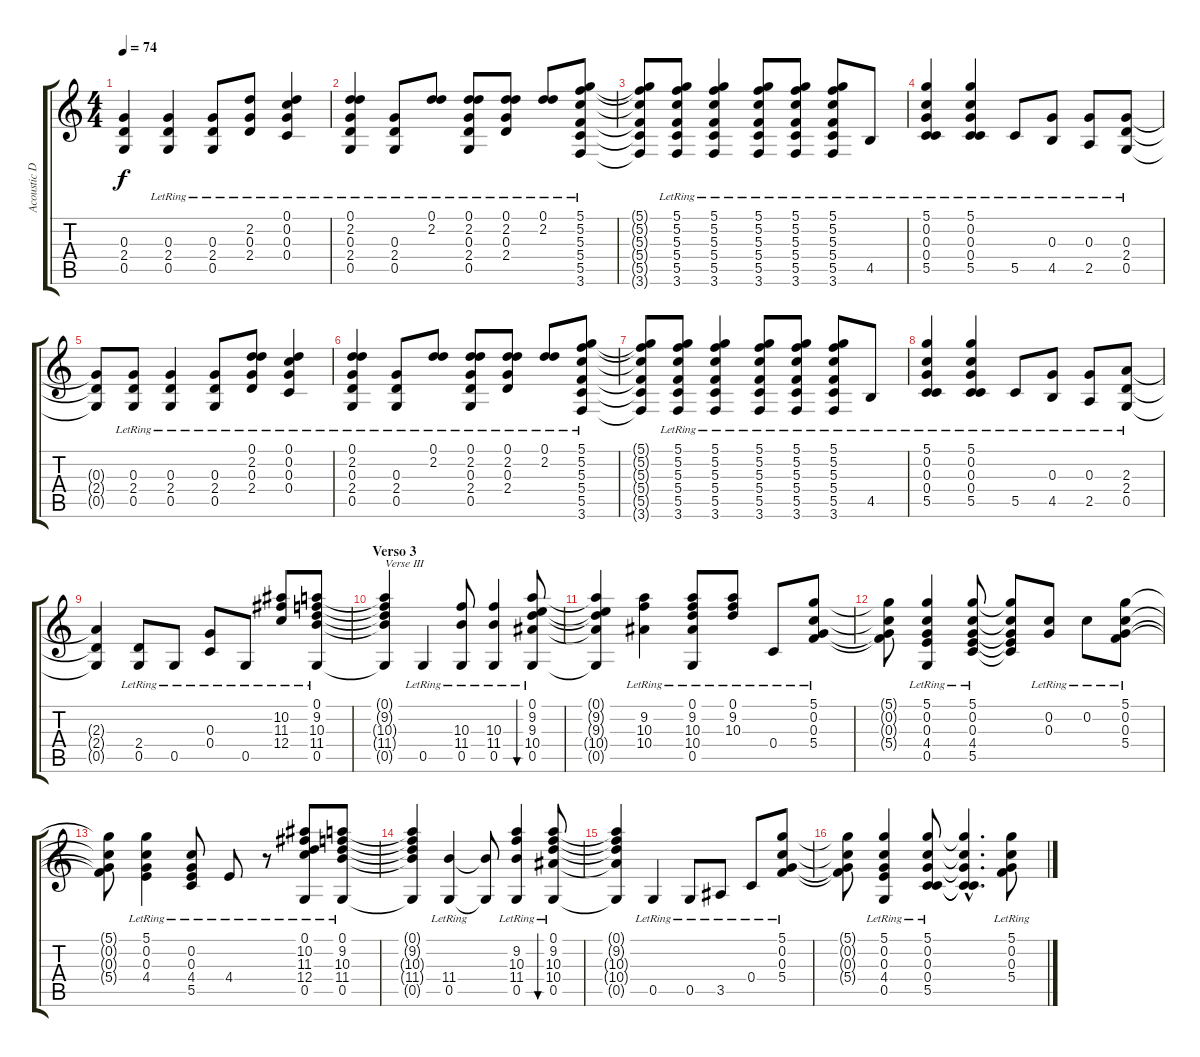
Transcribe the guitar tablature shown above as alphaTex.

\track ("Acoustic DGCGCD" "Acoustic D") {instrument acousticguitarsteel}
\staff {score tabs}
\tuning (D4 C4 G3 C3 G2 D2) {hide}
\ts (4 4)
\tempo 74
\clef g2
\ks c
(0.3{t} 2.4{t} 0.5{t}).4{dy f} (0.3{lr} 2.4{lr} 0.5{lr}).4 (0.3{lr} 2.4{lr} 0.5{lr}).8 (2.2{lr} 0.3{lr} 2.4{lr}).8 (0.1{lr} 0.2{lr} 0.3{lr} 0.4{lr}).4 |
(0.1{lr} 2.2{lr} 0.3{lr} 2.4{lr} 0.5{lr}).4 (0.3{lr} 2.4{lr} 0.5{lr}).8 (0.1{lr} 2.2{lr}).8 (0.1{lr} 2.2{lr} 0.3{lr} 2.4{lr} 0.5{lr}).8 (0.1{lr} 2.2{lr} 0.3{lr} 2.4{lr}).8 (0.1{lr} 2.2{lr}).8 (5.1{lr} 5.2{lr} 5.3{lr} 5.4{lr} 5.5{lr} 3.6{lr}).8 |
(5.1{t} 5.2{t} 5.3{t} 5.4{t} 5.5{t} 3.6{t}).8 (5.1{lr} 5.2{lr} 5.3{lr} 5.4{lr} 5.5{lr} 3.6{lr}).8 (5.1{lr} 5.2{lr} 5.3{lr} 5.4{lr} 5.5{lr} 3.6{lr}).4 (5.1{lr} 5.2{lr} 5.3{lr} 5.4{lr} 5.5{lr} 3.6{lr}).8 (5.1{lr} 5.2{lr} 5.3{lr} 5.4{lr} 5.5{lr} 3.6{lr}).8 (5.1{lr} 5.2{lr} 5.3{lr} 5.4{lr} 5.5{lr} 3.6{lr}).8 4.5{lr}.8 |
(5.1{lr} 0.2{lr} 0.3{lr} 0.4{lr} 5.5{lr}).4 (5.1{lr} 0.2{lr} 0.3{lr} 0.4{lr} 5.5{lr}).4 5.5{lr}.8 (0.3{lr} 4.5{lr}).8 (0.3{lr} 2.5{lr}).8 (0.3{lr} 2.4{lr} 0.5{lr}).8 |
(0.3{t} 2.4{t} 0.5{t}).8 (0.3{lr} 2.4{lr} 0.5{lr}).8 (0.3{lr} 2.4{lr} 0.5{lr}).4 (0.3{lr} 2.4{lr} 0.5{lr}).8 (0.1{lr} 2.2{lr} 0.3{lr} 2.4{lr}).8 (0.1{lr} 0.2{lr} 0.3{lr} 0.4{lr}).4 |
(0.1{lr} 2.2{lr} 0.3{lr} 2.4{lr} 0.5{lr}).4 (0.3{lr} 2.4{lr} 0.5{lr}).8 (0.1{lr} 2.2{lr}).8 (0.1{lr} 2.2{lr} 0.3{lr} 2.4{lr} 0.5{lr}).8 (0.1{lr} 2.2{lr} 0.3{lr} 2.4{lr}).8 (0.1{lr} 2.2{lr}).8 (5.1{lr} 5.2{lr} 5.3{lr} 5.4{lr} 5.5{lr} 3.6{lr}).8 |
(5.1{t} 5.2{t} 5.3{t} 5.4{t} 5.5{t} 3.6{t}).8 (5.1{lr} 5.2{lr} 5.3{lr} 5.4{lr} 5.5{lr} 3.6{lr}).8 (5.1{lr} 5.2{lr} 5.3{lr} 5.4{lr} 5.5{lr} 3.6{lr}).4 (5.1{lr} 5.2{lr} 5.3{lr} 5.4{lr} 5.5{lr} 3.6{lr}).8 (5.1{lr} 5.2{lr} 5.3{lr} 5.4{lr} 5.5{lr} 3.6{lr}).8 (5.1{lr} 5.2{lr} 5.3{lr} 5.4{lr} 5.5{lr} 3.6{lr}).8 4.5{lr}.8 |
(5.1{lr} 0.2{lr} 0.3{lr} 0.4{lr} 5.5{lr}).4 (5.1{lr} 0.2{lr} 0.3{lr} 0.4{lr} 5.5{lr}).4 5.5{lr}.8 (0.3{lr} 4.5{lr}).8 (0.3{lr} 2.5{lr}).8 (2.3{lr} 2.4{lr} 0.5{lr}).8 |
(2.3{t} 2.4{t} 0.5{t}).4 (2.4{lr} 0.5{lr}).8 0.5{lr}.8 (0.3{lr} 0.4{lr}).8 0.5{lr}.8 (10.2{lr} 11.3{lr} 12.4{lr}).8 (0.1{lr} 9.2{lr} 10.3{lr} 11.4{lr} 0.5{lr}).8 |
\section ("" "Verso 3")
(0.1{t} 9.2{t} 10.3{t} 11.4{t} 0.5{t}).4{txt "Verse III"} 0.5{lr}.4 (10.3{lr} 11.4{lr} 0.5{lr}).8 (10.3{lr} 11.4{lr} 0.5{lr}).4 (0.1{lr} 9.2{lr} 9.3{lr} 10.4{lr} 0.5{lr}).8{bu 240} |
(0.1{t} 9.2{t} 9.3{t} 10.4{t} 0.5{t}).4 (9.2{lr} 10.3{lr} 10.4{lr}).4 (0.1{lr} 9.2{lr} 10.3{lr} 10.4{lr} 0.5{lr}).8 (0.1{lr} 9.2{lr} 10.3{lr}).8 0.4{lr}.8 (5.1{lr} 0.2{lr} 0.3{lr} 5.4{lr}).8 |
(5.1{t} 0.2{t} 0.3{t} 5.4{t}).8 (5.1{lr} 0.2{lr} 0.3{lr} 4.4{lr} 0.5{lr}).4 (5.1{lr} 0.2{lr} 0.3{lr} 4.4{lr} 5.5{lr}).8 (5.1{t} 0.2{t} 0.3{t} 4.4{t} 5.5{t}).8 (0.2{lr} 0.3{lr}).8 0.2{lr}.8 (5.1{lr} 0.2{lr} 0.3{lr} 5.4{lr}).8 |
(5.1{t} 0.2{t} 0.3{t} 5.4{t}).8 (5.1{lr} 0.2{lr} 0.3{lr} 4.4{lr}).4 (0.2{lr} 0.3{lr} 4.4{lr} 5.5{lr}).8 4.4{lr}.8 r.8 (0.1{lr} 10.2{lr} 11.3{lr} 12.4{lr} 0.5{lr}).8 (0.1{lr} 9.2{lr} 10.3{lr} 11.4{lr} 0.5{lr}).8 |
(0.1{t} 9.2{t} 10.3{t} 11.4{t} 0.5{t}).4 (11.4{lr} 0.5{lr}).4 (11.4{t} 0.5{t}).8 (9.2{lr} 10.3{lr} 11.4{lr} 0.5{lr}).4 (0.1{lr} 9.2{lr} 10.3{lr} 10.4{lr} 0.5{lr}).8{bu 240} |
(0.1{t} 9.2{t} 10.3{t} 10.4{t} 0.5{t}).4 0.5{lr}.4 0.5{lr}.8 3.5{lr}.8 0.4{lr}.8 (5.1{lr} 0.2{lr} 0.3{lr} 5.4{lr}).8 |
(5.1{t} 0.2{t} 0.3{t} 5.4{t}).8 (5.1{lr} 0.2{lr} 0.3{lr} 4.4{lr} 0.5{lr}).4 (5.1{lr} 0.2{lr} 0.3{lr} 0.4{lr} 5.5{lr}).8 (5.1{hac t} 0.2{hac t} 0.3{hac t} 0.4{hac t} 5.5{hac t}).4{d} (5.1{lr} 0.2{lr} 0.3{lr} 5.4{lr}).8
